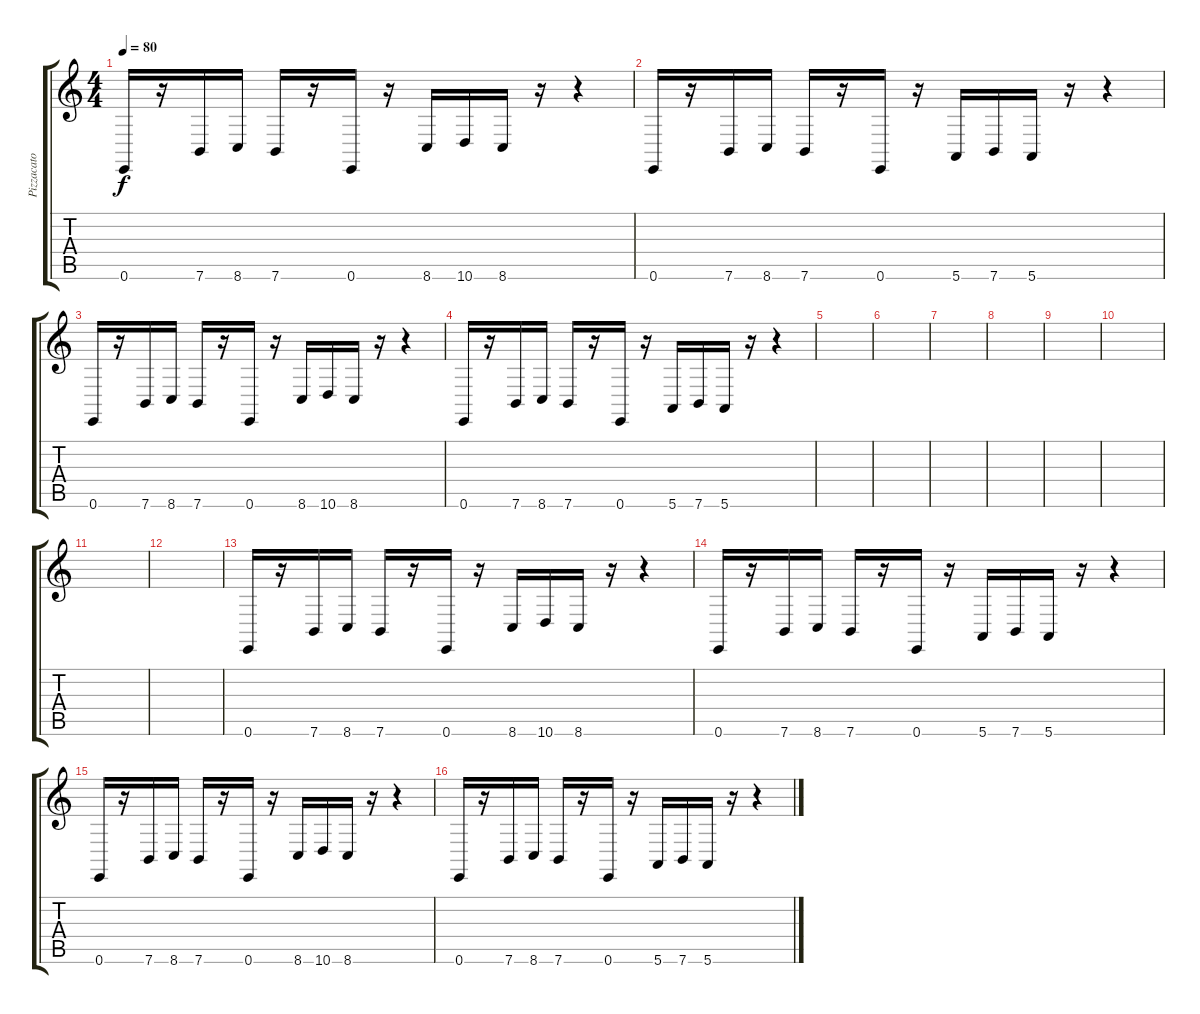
\track ("Pizzacato" "Pizzacato") {instrument pizzicatostrings}
\staff {score tabs}
\tuning (E4 B3 G3 D3 A2 E2) {hide}
\ts (4 4)
\tempo 80
\clef g2
\ks c
0.6.16{dy f} r.16 7.6.16 8.6.16 7.6.16 r.16 0.6.16 r.16 8.6.16 10.6.16 8.6.16 r.16 r.4 |
0.6.16 r.16 7.6.16 8.6.16 7.6.16 r.16 0.6.16 r.16 5.6.16 7.6.16 5.6.16 r.16 r.4 |
0.6.16 r.16 7.6.16 8.6.16 7.6.16 r.16 0.6.16 r.16 8.6.16 10.6.16 8.6.16 r.16 r.4 |
0.6.16 r.16 7.6.16 8.6.16 7.6.16 r.16 0.6.16 r.16 5.6.16 7.6.16 5.6.16 r.16 r.4 |
|
|
|
|
|
|
|
|
0.6.16 r.16 7.6.16 8.6.16 7.6.16 r.16 0.6.16 r.16 8.6.16 10.6.16 8.6.16 r.16 r.4 |
0.6.16 r.16 7.6.16 8.6.16 7.6.16 r.16 0.6.16 r.16 5.6.16 7.6.16 5.6.16 r.16 r.4 |
0.6.16 r.16 7.6.16 8.6.16 7.6.16 r.16 0.6.16 r.16 8.6.16 10.6.16 8.6.16 r.16 r.4 |
0.6.16 r.16 7.6.16 8.6.16 7.6.16 r.16 0.6.16 r.16 5.6.16 7.6.16 5.6.16 r.16 r.4
